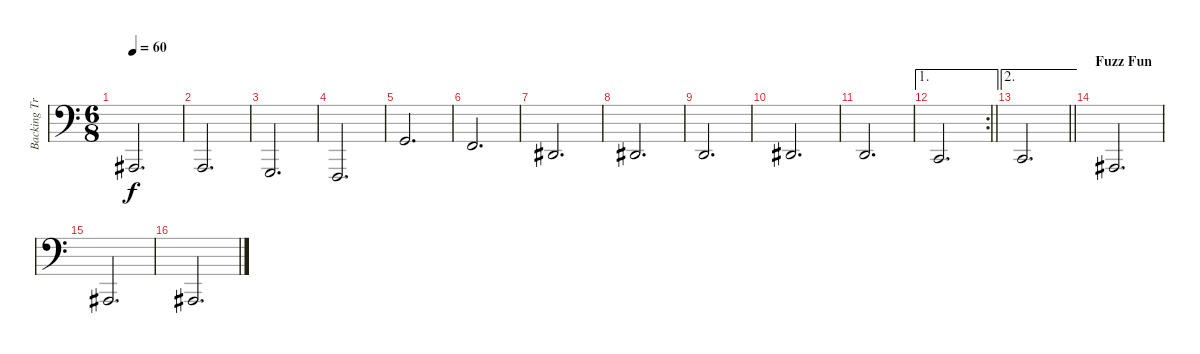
\track ("Backing Track (Strings)" "Backing Tr") {instrument synthstrings1}
\staff {score}
\tuning (C3 G2 D2 A1 E1 B0) {hide}
\ts (6 8)
\tempo 60
\clef f4
\ks c
1.4.2{d dy f} |
0.4.2{d} |
3.5.2{d} |
1.5.2{d} |
0.2.2{d} |
3.3.2{d} |
1.3.2{d} |
1.3.2{d} |
0.3.2{d} |
1.3.2{d} |
0.3.2{d} |
\ae 1
\rc 2
\barLineRight lightlight
3.4.2{d} |
\ae 2
\barLineRight lightlight
3.4.2{d} |
\section ("" "Fuzz Fun")
1.4.2{d} |
1.4.2{d} |
1.4.2{d}
